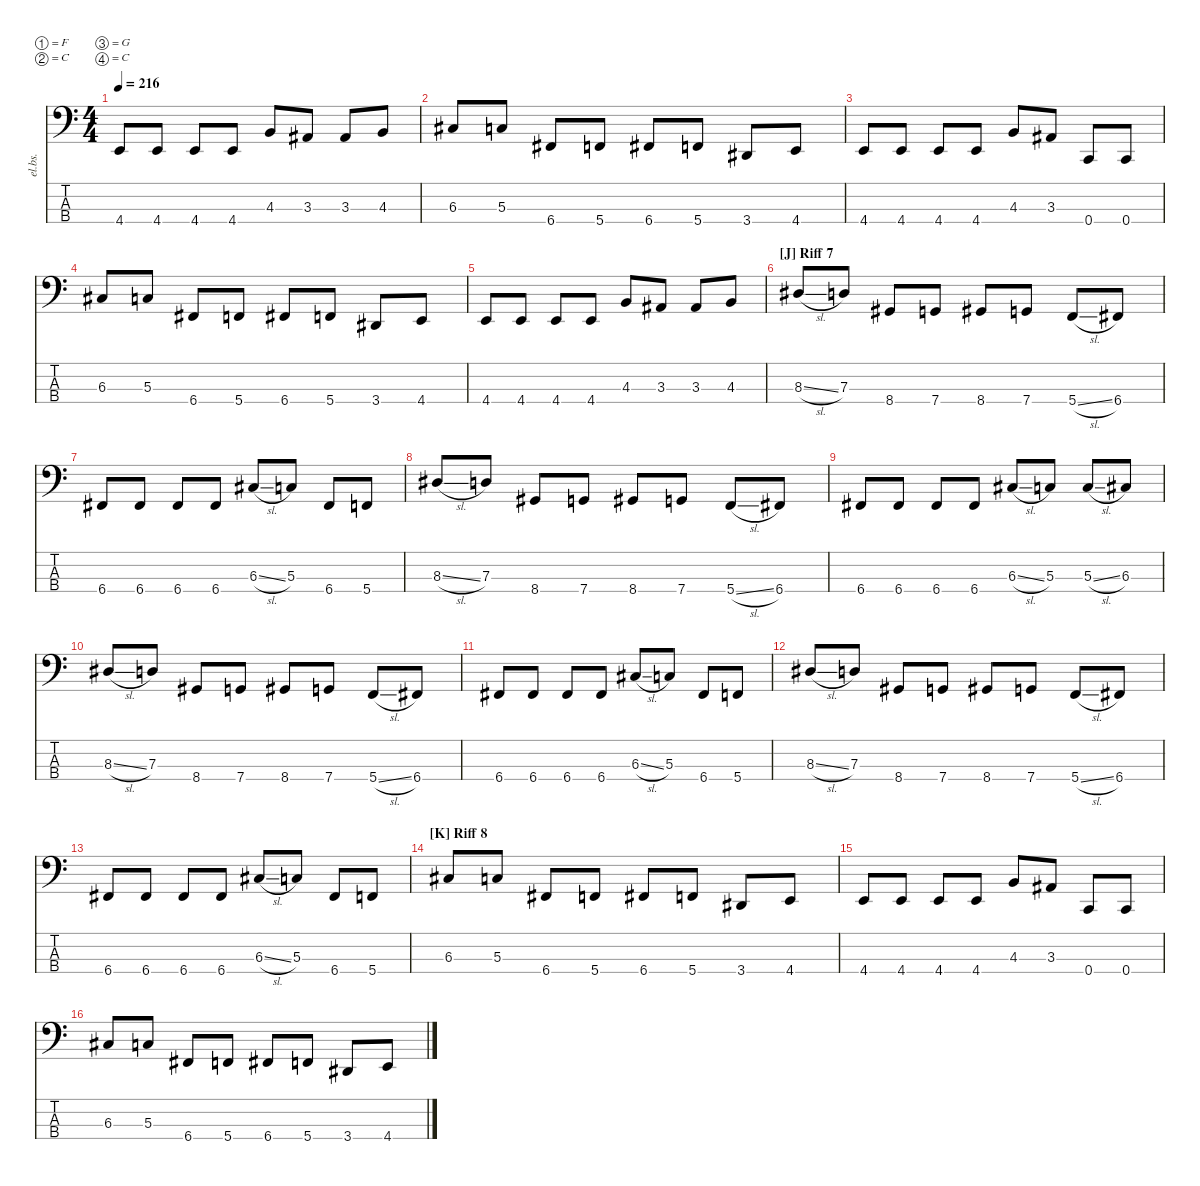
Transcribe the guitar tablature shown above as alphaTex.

\hideDynamics
\bracketExtendMode nobrackets
\track ("E.Bass" "el.bs.") {instrument electricbassfinger}
\staff {score tabs}
\tuning (F2 C2 G1 C1)
\ts (4 4)
\tempo 216
\clef f4
\ks c
4.4.8{dy mf beam Up} 4.4.8{beam Up} 4.4.8{beam Up} 4.4.8{beam Up} 4.3.8{beam Up} 3.3{acc #}.8{beam Up} 3.3{acc #}.8{beam Up} 4.3.8{beam Up} |
6.3{acc #}.8{beam Up} 5.3.8{beam Up} 6.4{acc #}.8{beam Up} 5.4.8{beam Up} 6.4{acc #}.8{beam Up} 5.4.8{beam Up} 3.4{acc #}.8{beam Up} 4.4.8{beam Up} |
4.4.8{beam Up} 4.4.8{beam Up} 4.4.8{beam Up} 4.4.8{beam Up} 4.3.8{beam Up} 3.3{acc #}.8{beam Up} 0.4.8{beam Up} 0.4.8{beam Up} |
6.3{acc #}.8{beam Up} 5.3.8{beam Up} 6.4{acc #}.8{beam Up} 5.4.8{beam Up} 6.4{acc #}.8{beam Up} 5.4.8{beam Up} 3.4{acc #}.8{beam Up} 4.4.8{beam Up} |
4.4.8{beam Up} 4.4.8{beam Up} 4.4.8{beam Up} 4.4.8{beam Up} 4.3.8{beam Up} 3.3{acc #}.8{beam Up} 3.3{acc #}.8{beam Up} 4.3.8{beam Up} |
\section ("J" "Riff 7")
8.3{sl acc #}.8{beam Up} 7.3.8{beam Up} 8.4{acc #}.8{beam Up} 7.4.8{beam Up} 8.4{acc #}.8{beam Up} 7.4.8{beam Up} 5.4{sl}.8{beam Up} 6.4{acc #}.8{beam Up} |
6.4{acc #}.8{beam Up} 6.4{acc #}.8{beam Up} 6.4{acc #}.8{beam Up} 6.4{acc #}.8{beam Up} 6.3{sl acc #}.8{beam Up} 5.3.8{beam Up} 6.4{acc #}.8{beam Up} 5.4.8{beam Up} |
8.3{sl acc #}.8{beam Up} 7.3.8{beam Up} 8.4{acc #}.8{beam Up} 7.4.8{beam Up} 8.4{acc #}.8{beam Up} 7.4.8{beam Up} 5.4{sl}.8{beam Up} 6.4{acc #}.8{beam Up} |
6.4{acc #}.8{beam Up} 6.4{acc #}.8{beam Up} 6.4{acc #}.8{beam Up} 6.4{acc #}.8{beam Up} 6.3{sl acc #}.8{beam Up} 5.3.8{beam Up} 5.3{sl}.8{beam Up} 6.3{acc #}.8{beam Up} |
8.3{sl acc #}.8{beam Up} 7.3.8{beam Up} 8.4{acc #}.8{beam Up} 7.4.8{beam Up} 8.4{acc #}.8{beam Up} 7.4.8{beam Up} 5.4{sl}.8{beam Up} 6.4{acc #}.8{beam Up} |
6.4{acc #}.8{beam Up} 6.4{acc #}.8{beam Up} 6.4{acc #}.8{beam Up} 6.4{acc #}.8{beam Up} 6.3{sl acc #}.8{beam Up} 5.3.8{beam Up} 6.4{acc #}.8{beam Up} 5.4.8{beam Up} |
8.3{sl acc #}.8{beam Up} 7.3.8{beam Up} 8.4{acc #}.8{beam Up} 7.4.8{beam Up} 8.4{acc #}.8{beam Up} 7.4.8{beam Up} 5.4{sl}.8{beam Up} 6.4{acc #}.8{beam Up} |
6.4{acc #}.8{beam Up} 6.4{acc #}.8{beam Up} 6.4{acc #}.8{beam Up} 6.4{acc #}.8{beam Up} 6.3{sl acc #}.8{beam Up} 5.3.8{beam Up} 6.4{acc #}.8{beam Up} 5.4.8{beam Up} |
\section ("K" "Riff 8")
6.3{acc #}.8{beam Up} 5.3.8{beam Up} 6.4{acc #}.8{beam Up} 5.4.8{beam Up} 6.4{acc #}.8{beam Up} 5.4.8{beam Up} 3.4{acc #}.8{beam Up} 4.4.8{beam Up} |
4.4.8{beam Up} 4.4.8{beam Up} 4.4.8{beam Up} 4.4.8{beam Up} 4.3.8{beam Up} 3.3{acc #}.8{beam Up} 0.4.8{beam Up} 0.4.8{beam Up} |
6.3{acc #}.8{beam Up} 5.3.8{beam Up} 6.4{acc #}.8{beam Up} 5.4.8{beam Up} 6.4{acc #}.8{beam Up} 5.4.8{beam Up} 3.4{acc #}.8{beam Up} 4.4.8{beam Up}
